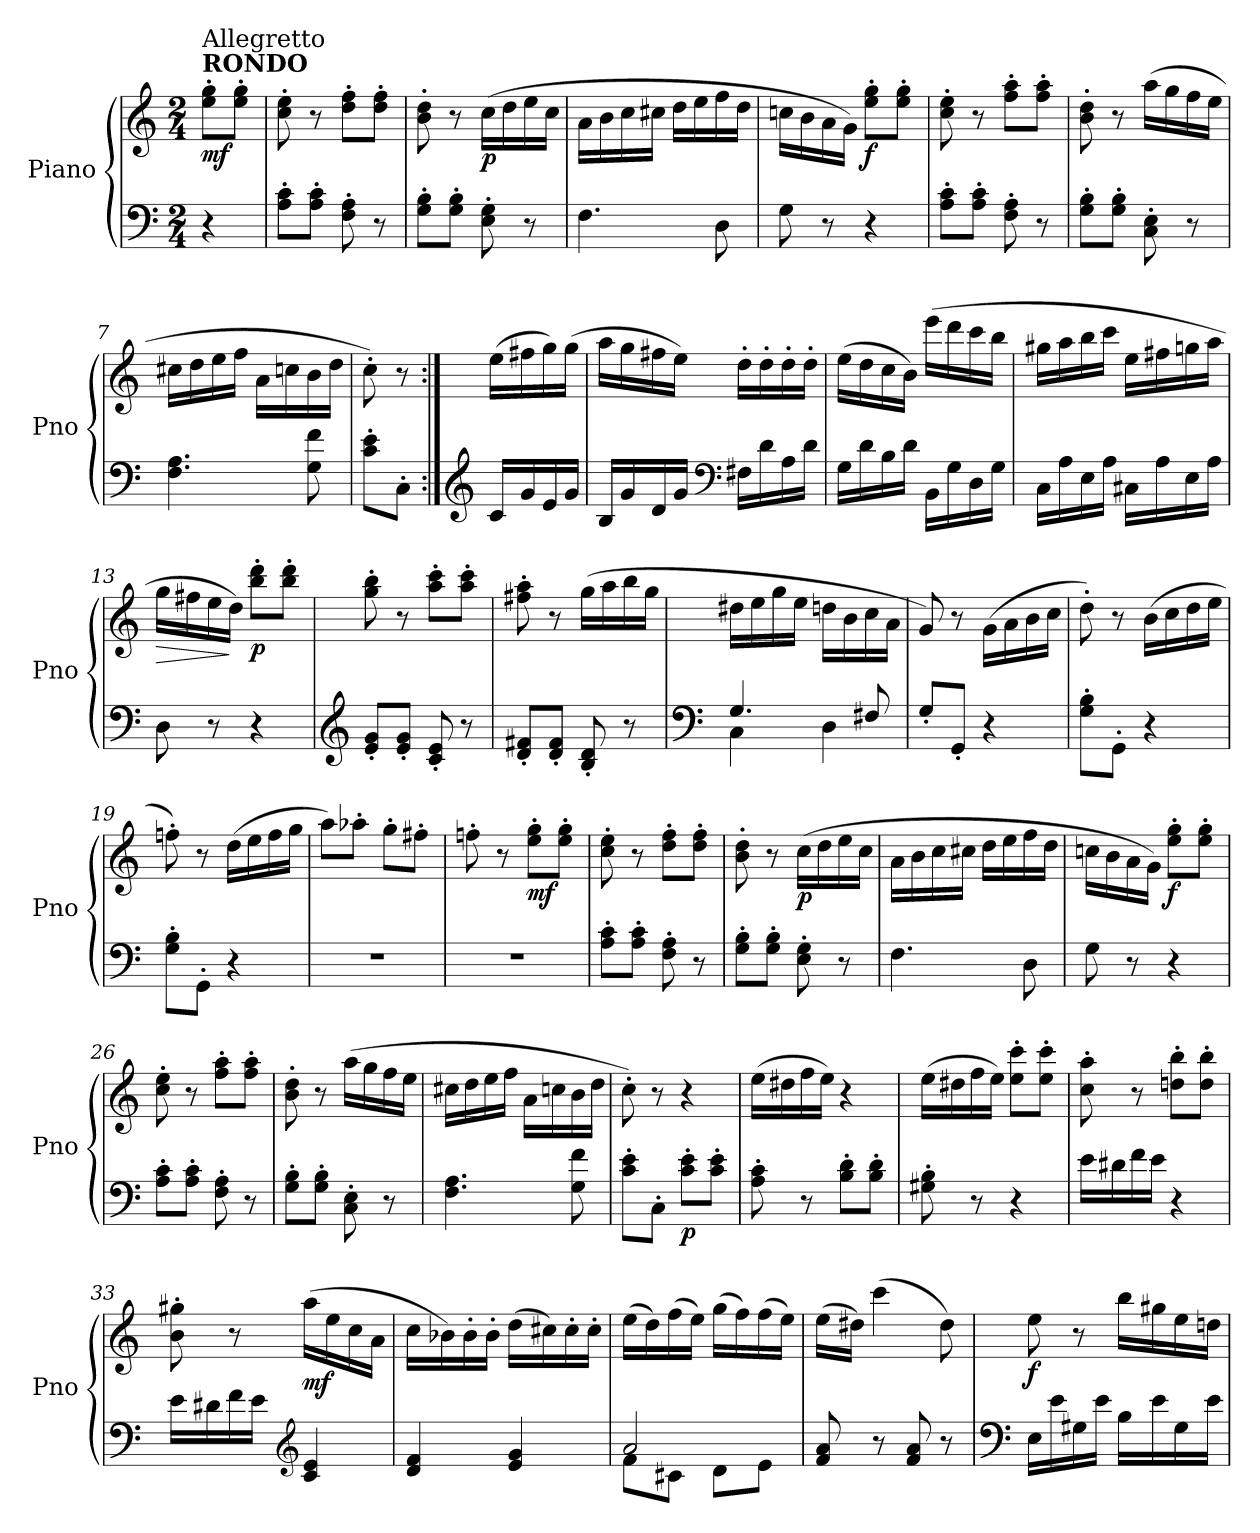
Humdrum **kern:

**kern	**kern	**dynam
*part1	*part1	*part1
*staff2	*staff1	*staff1/2
*I"Piano	*	*
*I'Pno	*	*
*clefF4	*clefG2	*
*k[]	*k[]	*
*M2/4	*M2/4	*
=	=	=
!	!LO:TX:a:B:t=RONDO	!
!	!LO:TX:a:t=Allegretto	!
!	!	!LO:DY:b
4r	8ee\' 8gg\'L	mf
.	8ee\' 8gg\'J	.
=1	=1	=1
8A\' 8c\'L	8cc\' 8ee\'	.
8A\' 8c\'J	8r	.
8F\' 8A\'	8dd\' 8ff\'L	.
8r	8dd\' 8ff\'J	.
=2	=2	=2
8G\' 8B\'L	8b\' 8dd\'	.
8G\' 8B\'J	8r	.
!	!	!LO:DY:b
8E\' 8G\'	(>16cc\LL	p
.	16dd\	.
8r	16ee\	.
.	16cc\JJ	.
=3	=3	=3
4.F\	16a\LL	.
.	16b\	.
.	16cc\	.
.	16cc#X\JJ	.
.	16dd\LL	.
.	16ee\	.
8D\	16ff\	.
.	16dd\JJ	.
=4	=4	=4
8G\	16ccn\LL	.
.	16b\	.
8r	16a\	.
.	16g\JJ)	.
!	!	!LO:DY:b
4r	8ee\' 8gg\'L	f
.	8ee\' 8gg\'J	.
=5	=5	=5
8A\' 8c\'L	8cc\' 8ee\'	.
8A\' 8c\'J	8r	.
8F\' 8A\'	8ff\' 8aa\'L	.
8r	8ff\' 8aa\'J	.
=6	=6	=6
8G\' 8B\'L	8b\' 8dd\'	.
8G\' 8B\'J	8r	.
8C\' 8E\'	(>16aa\LL	.
.	16gg\	.
8r	16ff\	.
.	16ee\JJ	.
=7	=7	=7
4.F\ 4.A\	16cc#X\LL	.
.	16dd\	.
.	16ee\	.
.	16ff\JJ	.
.	16a\LL	.
.	16ccn\	.
8G\ 8f\	16b\	.
.	16dd\JJ	.
!!LO:LB:g=z
=8	=8	=8
8c\' 8e\'L	8cc'\)	.
8C'\J	8r	.
=9:|!	=9:|!	=9:|!
*clefG2	*	*
!	!	!LO:DY:b=2
!	!	!LO:DY:n=1:b
16c/LL	(>16ee\LL	other-dynamics mf
16g/	16ff#X\	.
16e/	16gg\)	.
16g/JJ	(>16gg\JJ	.
=10	=10	=10
16B/LL	16aa\LL	.
16g/	16gg\	.
16d/	16ff#X\	.
16g/JJ	16ee\JJ)	.
*clefF4	*	*
16F#X\LL	16dd'\LL	.
16d\	16dd'\	.
16A\	16dd'\	.
16d\JJ	16dd'\JJ	.
=11	=11	=11
16G\LL	(>16ee\LL	.
16d\	16dd\	.
16B\	16cc\	.
16d\JJ	16b\JJ)	.
16BB\LL	(>16eee\LL	.
16G\	16ddd\	.
16D\	16ccc\	.
16G\JJ	16bb\JJ	.
=12	=12	=12
16C\LL	16gg#X\LL	.
16A\	16aa\	.
16E\	16bb\	.
16A\JJ	16ccc\JJ	.
16C#X\LL	16ee\LL	.
16A\	16ff#X\	.
16E\	16ggn\	.
16A\JJ	16aa\JJ	.
=13	=13	=13
!	!	!LO:HP:b
8D\	16gg\LL	>
.	16ff#X\	.
8r	16ee\	.
.	16dd\JJ)	]
!	!	!LO:DY:b
4r	8bb\' 8ddd\'L	p
.	8bb\' 8ddd\'J	.
!!LO:LB:g=z
=14	=14	=14
*clefG2	*	*
8e/' 8g/'L	8gg\' 8bb\'	.
8e/' 8g/'J	8r	.
8c/' 8e/'	8aa\' 8ccc\'L	.
8r	8aa\' 8ccc\'J	.
=15	=15	=15
8d/' 8f#X/'L	8ff#X\' 8aa\'	.
8d/' 8f#/'J	8r	.
8B/' 8d/'	(>16gg\LL	.
.	16aa\	.
8r	16bb\	.
.	16gg\JJ	.
=16	=16	=16
*clefF4	*	*
*^	*	*
4.G/	4C\	16dd#X\LL	.
.	.	16ee\	.
.	.	16gg\	.
.	.	16ee\JJ	.
.	4D\	16ddn\LL	.
.	.	16b\	.
8F#X/	.	16cc\	.
.	.	16a\JJ	.
*v	*v	*	*
=17	=17	=17
8G'/L	8g/)	.
8GG'/J	8r	.
4r	(>16g\LL	.
.	16a\	.
.	16b\	.
.	16cc\JJ	.
=18	=18	=18
8G\' 8B\'L	8dd'\)	.
8GG'\J	8r	.
4r	(>16b\LL	.
.	16cc\	.
.	16dd\	.
.	16ee\JJ	.
=19	=19	=19
8G\' 8B\'L	8ffn'\)	.
8GG'\J	8r	.
4r	(>16dd\LL	.
.	16ee\	.
.	16ff\	.
.	16gg\JJ	.
=20	=20	=20
2r	8aa\L)	.
.	8aa-X'\J	.
.	8gg'\L	.
.	8ff#X'\J	.
!!LO:LB:g=z
=21	=21	=21
2r	8ffn'\	.
.	8r	.
!	!	!LO:DY:b
.	8ee\' 8gg\'L	mf
.	8ee\' 8gg\'J	.
=22	=22	=22
8A\' 8c\'L	8cc\' 8ee\'	.
8A\' 8c\'J	8r	.
8F\' 8A\'	8dd\' 8ff\'L	.
8r	8dd\' 8ff\'J	.
=23	=23	=23
8G\' 8B\'L	8b\' 8dd\'	.
8G\' 8B\'J	8r	.
!	!	!LO:DY:b
8E\' 8G\'	(>16cc\LL	p
.	16dd\	.
8r	16ee\	.
.	16cc\JJ	.
=24	=24	=24
4.F\	16a\LL	.
.	16b\	.
.	16cc\	.
.	16cc#X\JJ	.
.	16dd\LL	.
.	16ee\	.
8D\	16ff\	.
.	16dd\JJ	.
=25	=25	=25
8G\	16ccn\LL	.
.	16b\	.
8r	16a\	.
.	16g\JJ)	.
!	!	!LO:DY:b
4r	8ee\' 8gg\'L	f
.	8ee\' 8gg\'J	.
=26	=26	=26
8A\' 8c\'L	8cc\' 8ee\'	.
8A\' 8c\'J	8r	.
8F\' 8A\'	8ff\' 8aa\'L	.
8r	8ff\' 8aa\'J	.
=27	=27	=27
8G\' 8B\'L	8b\' 8dd\'	.
8G\' 8B\'J	8r	.
8C\' 8E\'	(>16aa\LL	.
.	16gg\	.
8r	16ff\	.
.	16ee\JJ	.
!!LO:LB:g=z
=28	=28	=28
4.F\ 4.A\	16cc#X\LL	.
.	16dd\	.
.	16ee\	.
.	16ff\JJ	.
.	16a\LL	.
.	16ccn\	.
8G\ 8f\	16b\	.
.	16dd\JJ	.
=29	=29	=29
8c\' 8e\'L	8cc'\)	.
8C'\J	8r	.
!	!	!LO:DY:b=2
8c\' 8e\'L	4r	p
8c\' 8e\'J	.	.
=30	=30	=30
8A\' 8c\'	(>16ee\LL	.
.	16dd#X\	.
8r	16ff\	.
.	16ee\JJ)	.
8B\' 8d\'L	4r	.
8B\' 8d\'J	.	.
=31	=31	=31
8G#X\' 8B\'	(>16ee\LL	.
.	16dd#X\	.
8r	16ff\	.
.	16ee\JJ)	.
4r	8ee\' 8ccc\'L	.
.	8ee\' 8ccc\'J	.
=32	=32	=32
16e\LL	8cc\' 8aa\'	.
16d#X\	.	.
16f\	8r	.
16e\JJ	.	.
4r	8ddn\' 8bb\'L	.
.	8dd\' 8bb\'J	.
=33	=33	=33
16e\LL	8b\' 8gg#X\'	.
16d#X\	.	.
16f\	8r	.
16e\JJ	.	.
*clefG2	*	*
!	!	!LO:DY:b
4c/ 4e/	(>16aa\LL	mf
.	16ee\	.
.	16cc\	.
.	16a\JJ	.
!!LO:LB:g=z
=34	=34	=34
4d/ 4f/	16cc\LL	.
.	16b-X\)	.
.	16b-'\	.
.	16b-'\JJ	.
4e/ 4g/	(>16dd\LL	.
.	16cc#X\)	.
.	16cc#'\	.
.	16cc#'\JJ	.
=35	=35	=35
*^	*	*
2a/	8f\L	(>16ee\LL	.
.	.	16dd\)	.
.	8c#X\J	(>16ff\	.
.	.	16ee\JJ)	.
.	8d\L	(>16gg\LL	.
.	.	16ff\)	.
.	8e\J	(>16ff\	.
.	.	16ee\JJ)	.
*v	*v	*	*
=36	=36	=36
8f/ 8a/	(>16ee\LL	.
.	16dd#X\JJ)	.
8r	(>4ccc\	.
8f/ 8a/	.	.
8r	8dd#\)	.
=37	=37	=37
*clefF4	*	*
!	!	!LO:DY:b
16E\LL	8ee\	f
16e\	.	.
16G#X\	8r	.
16e\JJ	.	.
16B\LL	16bb\LL	.
16e\	16gg#X\	.
16G#\	16ee\	.
16e\JJ	16ddn\JJ	.
=	=	=
*-	*-	*-
